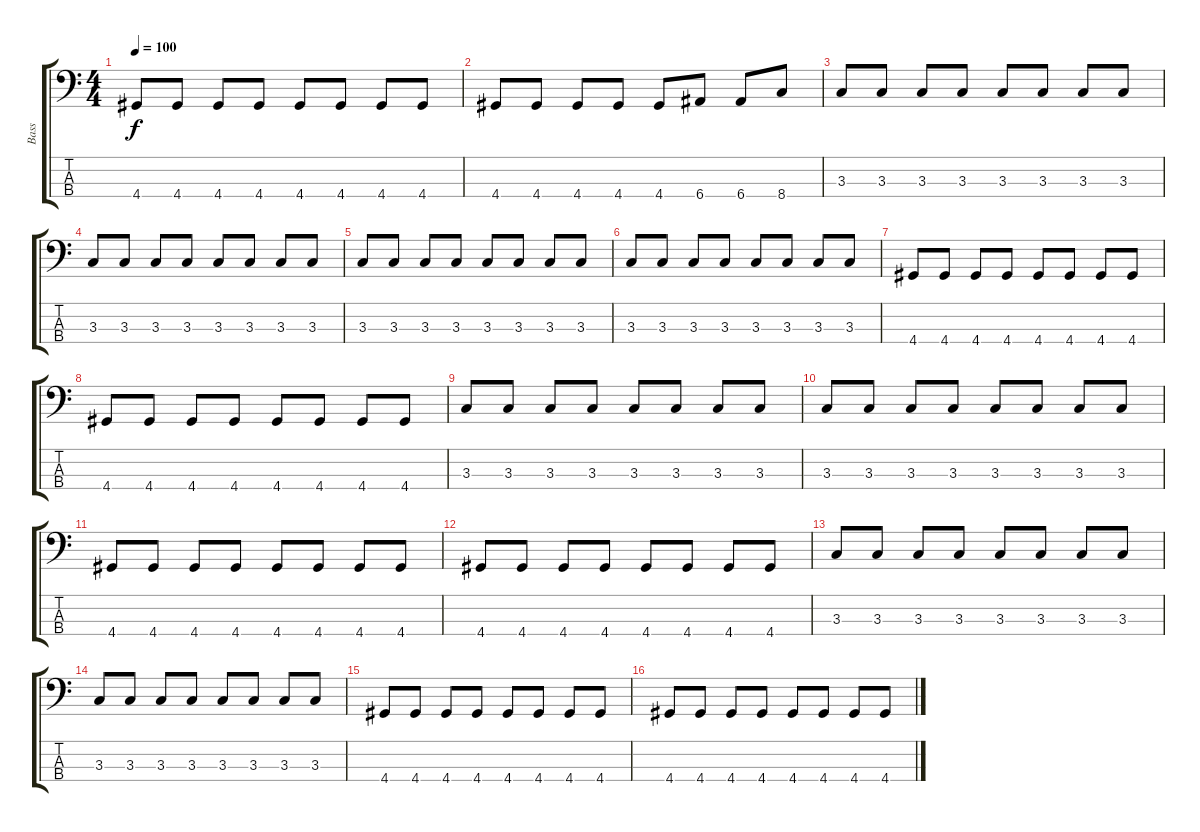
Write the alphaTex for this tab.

\track ("Bass" "Bass") {instrument electricbassfinger}
\staff {score tabs}
\tuning (G2 D2 A1 E1) {hide}
\ts (4 4)
\tempo 100
\clef f4
\ks c
4.4.8{dy f} 4.4.8 4.4.8 4.4.8 4.4.8 4.4.8 4.4.8 4.4.8 |
4.4.8 4.4.8 4.4.8 4.4.8 4.4.8 6.4.8 6.4.8 8.4.8 |
3.3.8 3.3.8 3.3.8 3.3.8 3.3.8 3.3.8 3.3.8 3.3.8 |
3.3.8 3.3.8 3.3.8 3.3.8 3.3.8 3.3.8 3.3.8 3.3.8 |
3.3.8 3.3.8 3.3.8 3.3.8 3.3.8 3.3.8 3.3.8 3.3.8 |
3.3.8 3.3.8 3.3.8 3.3.8 3.3.8 3.3.8 3.3.8 3.3.8 |
4.4.8 4.4.8 4.4.8 4.4.8 4.4.8 4.4.8 4.4.8 4.4.8 |
4.4.8 4.4.8 4.4.8 4.4.8 4.4.8 4.4.8 4.4.8 4.4.8 |
3.3.8 3.3.8 3.3.8 3.3.8 3.3.8 3.3.8 3.3.8 3.3.8 |
3.3.8 3.3.8 3.3.8 3.3.8 3.3.8 3.3.8 3.3.8 3.3.8 |
4.4.8 4.4.8 4.4.8 4.4.8 4.4.8 4.4.8 4.4.8 4.4.8 |
4.4.8 4.4.8 4.4.8 4.4.8 4.4.8 4.4.8 4.4.8 4.4.8 |
3.3.8 3.3.8 3.3.8 3.3.8 3.3.8 3.3.8 3.3.8 3.3.8 |
3.3.8 3.3.8 3.3.8 3.3.8 3.3.8 3.3.8 3.3.8 3.3.8 |
4.4.8 4.4.8 4.4.8 4.4.8 4.4.8 4.4.8 4.4.8 4.4.8 |
4.4.8 4.4.8 4.4.8 4.4.8 4.4.8 4.4.8 4.4.8 4.4.8
